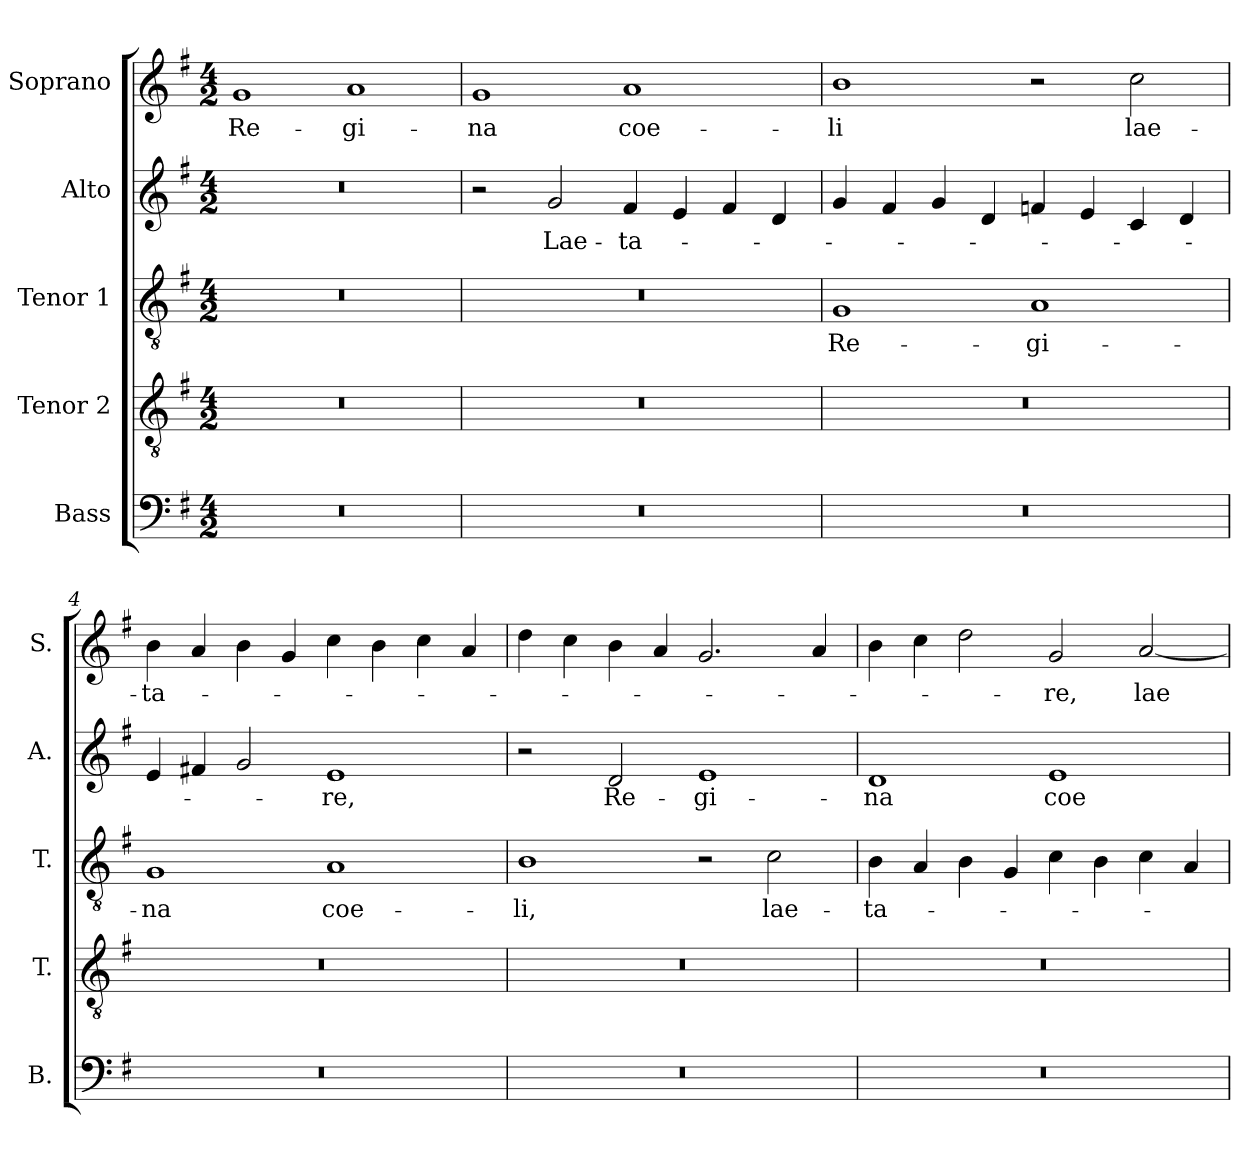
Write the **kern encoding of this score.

**kern	**kern	**kern	**text	**kern	**text	**kern	**text
*part5	*part4	*part3	*part3	*part2	*part2	*part1	*part1
*staff5	*staff4	*staff3	*staff3	*staff2	*staff2	*staff1	*staff1
*I"Bass	*I"Tenor 2	*I"Tenor 1	*	*I"Alto	*	*I"Soprano	*
*I'B.	*I'T.	*I'T.	*	*I'A.	*	*I'S.	*
!!LO:PB:g=z
*clefF4	*clefGv2	*clefGv2	*	*clefG2	*	*clefG2	*
*	*ITrd7c12	*ITrd7c12	*	*	*	*	*
*k[f#]	*k[f#]	*k[f#]	*	*k[f#]	*	*k[f#]	*
*G:	*G:	*G:	*	*G:	*	*G:	*
*M4/2	*M4/2	*M4/2	*	*M4/2	*	*M4/2	*
=1	=1	=1	=1	=1	=1	=1	=1
!LO:N:vis=1	!LO:N:vis=1	!LO:N:vis=1	!	!LO:N:vis=1	!	!	!
!	!	!	!	!	!	!	!LO:LY:b:color=#000000
0r	0r	0r	.	0r	.	1gi	Re-
!	!	!	!	!	!	!	!LO:LY:b:color=#000000
.	.	.	.	.	.	1ai	-gi-
=2	=2	=2	=2	=2	=2	=2	=2
!LO:N:vis=1	!LO:N:vis=1	!LO:N:vis=1	!	!	!	!	!
!	!	!	!	!	!	!	!LO:LY:b:color=#000000
0r	0r	0r	.	2r	.	1gi	-na
!	!	!	!	!	!LO:LY:b:color=#000000	!	!
.	.	.	.	2gi/	Lae-	.	.
!	!	!	!	!	!LO:LY:b:color=#000000	!	!
!	!	!	!	!	!	!	!LO:LY:b:color=#000000
.	.	.	.	4f#i/	-ta-	1ai	coe-
.	.	.	.	4ei/	.	.	.
.	.	.	.	4f#i/	.	.	.
.	.	.	.	4di/	.	.	.
=3	=3	=3	=3	=3	=3	=3	=3
!LO:N:vis=1	!LO:N:vis=1	!	!	!	!	!	!
!	!	!	!LO:LY:b:color=#000000	!	!	!	!
!	!	!	!	!	!	!	!LO:LY:b:color=#000000
0r	0r	1GGi	Re-	4gi/	.	1bi	-li
.	.	.	.	4f#i/	.	.	.
.	.	.	.	4gi/	.	.	.
.	.	.	.	4di/	.	.	.
!	!	!	!LO:LY:b:color=#000000	!	!	!	!
.	.	1AAi	-gi-	4fni/	.	2r	.
.	.	.	.	4ei/	.	.	.
!	!	!	!	!	!	!	!LO:LY:b:color=#000000
.	.	.	.	4ci/	.	2cci\	lae-
.	.	.	.	4di/	.	.	.
=4	=4	=4	=4	=4	=4	=4	=4
!LO:N:vis=1	!LO:N:vis=1	!	!	!	!	!	!
!	!	!	!LO:LY:b:color=#000000	!	!	!	!
!	!	!	!	!	!	!	!LO:LY:b:color=#000000
0r	0r	1GGi	-na	4ei/	.	4bi\	-ta-
.	.	.	.	4f#Xi/	.	4ai/	.
.	.	.	.	2gi/	.	4bi\	.
.	.	.	.	.	.	4gi/	.
!	!	!	!LO:LY:b:color=#000000	!	!	!	!
!	!	!	!	!	!LO:LY:b:color=#000000	!	!
.	.	1AAi	coe-	1ei	-re,	4cci\	.
.	.	.	.	.	.	4bi\	.
.	.	.	.	.	.	4cci\	.
.	.	.	.	.	.	4ai/	.
=5	=5	=5	=5	=5	=5	=5	=5
!LO:N:vis=1	!LO:N:vis=1	!	!	!	!	!	!
!	!	!	!LO:LY:b:color=#000000	!	!	!	!
0r	0r	1BBi	-li,	2r	.	4ddi\	.
.	.	.	.	.	.	4cci\	.
!	!	!	!	!	!LO:LY:b:color=#000000	!	!
.	.	.	.	2di/	Re-	4bi\	.
.	.	.	.	.	.	4ai/	.
!	!	!	!	!	!LO:LY:b:color=#000000	!	!
.	.	2r	.	1ei	-gi-	2.gi/	.
!	!	!	!LO:LY:b:color=#000000	!	!	!	!
.	.	2Ci\	lae-	.	.	.	.
.	.	.	.	.	.	4ai/	.
!!LO:LB:g=z
=6	=6	=6	=6	=6	=6	=6	=6
!LO:N:vis=1	!LO:N:vis=1	!	!	!	!	!	!
!	!	!	!LO:LY:b:color=#000000	!	!	!	!
!	!	!	!	!	!LO:LY:b:color=#000000	!	!
0r	0r	4BBi\	-ta-	1di	-na	4bi\	.
.	.	4AAi/	.	.	.	4cci\	.
.	.	4BBi\	.	.	.	2ddi\	.
.	.	4GGi/	.	.	.	.	.
!	!	!	!	!	!LO:LY:b:color=#000000	!	!
!	!	!	!	!	!	!	!LO:LY:b:color=#000000
.	.	4Ci\	.	1ei	coe-	2gi/	-re,
.	.	4BBi\	.	.	.	.	.
!	!	!	!	!	!	!	!LO:LY:b:color=#000000
.	.	4Ci\	.	.	.	[<2ai/	lae-
.	.	4AAi/	.	.	.	.	.
=	=	=	=	=	=	=	=
*-	*-	*-	*-	*-	*-	*-	*-
